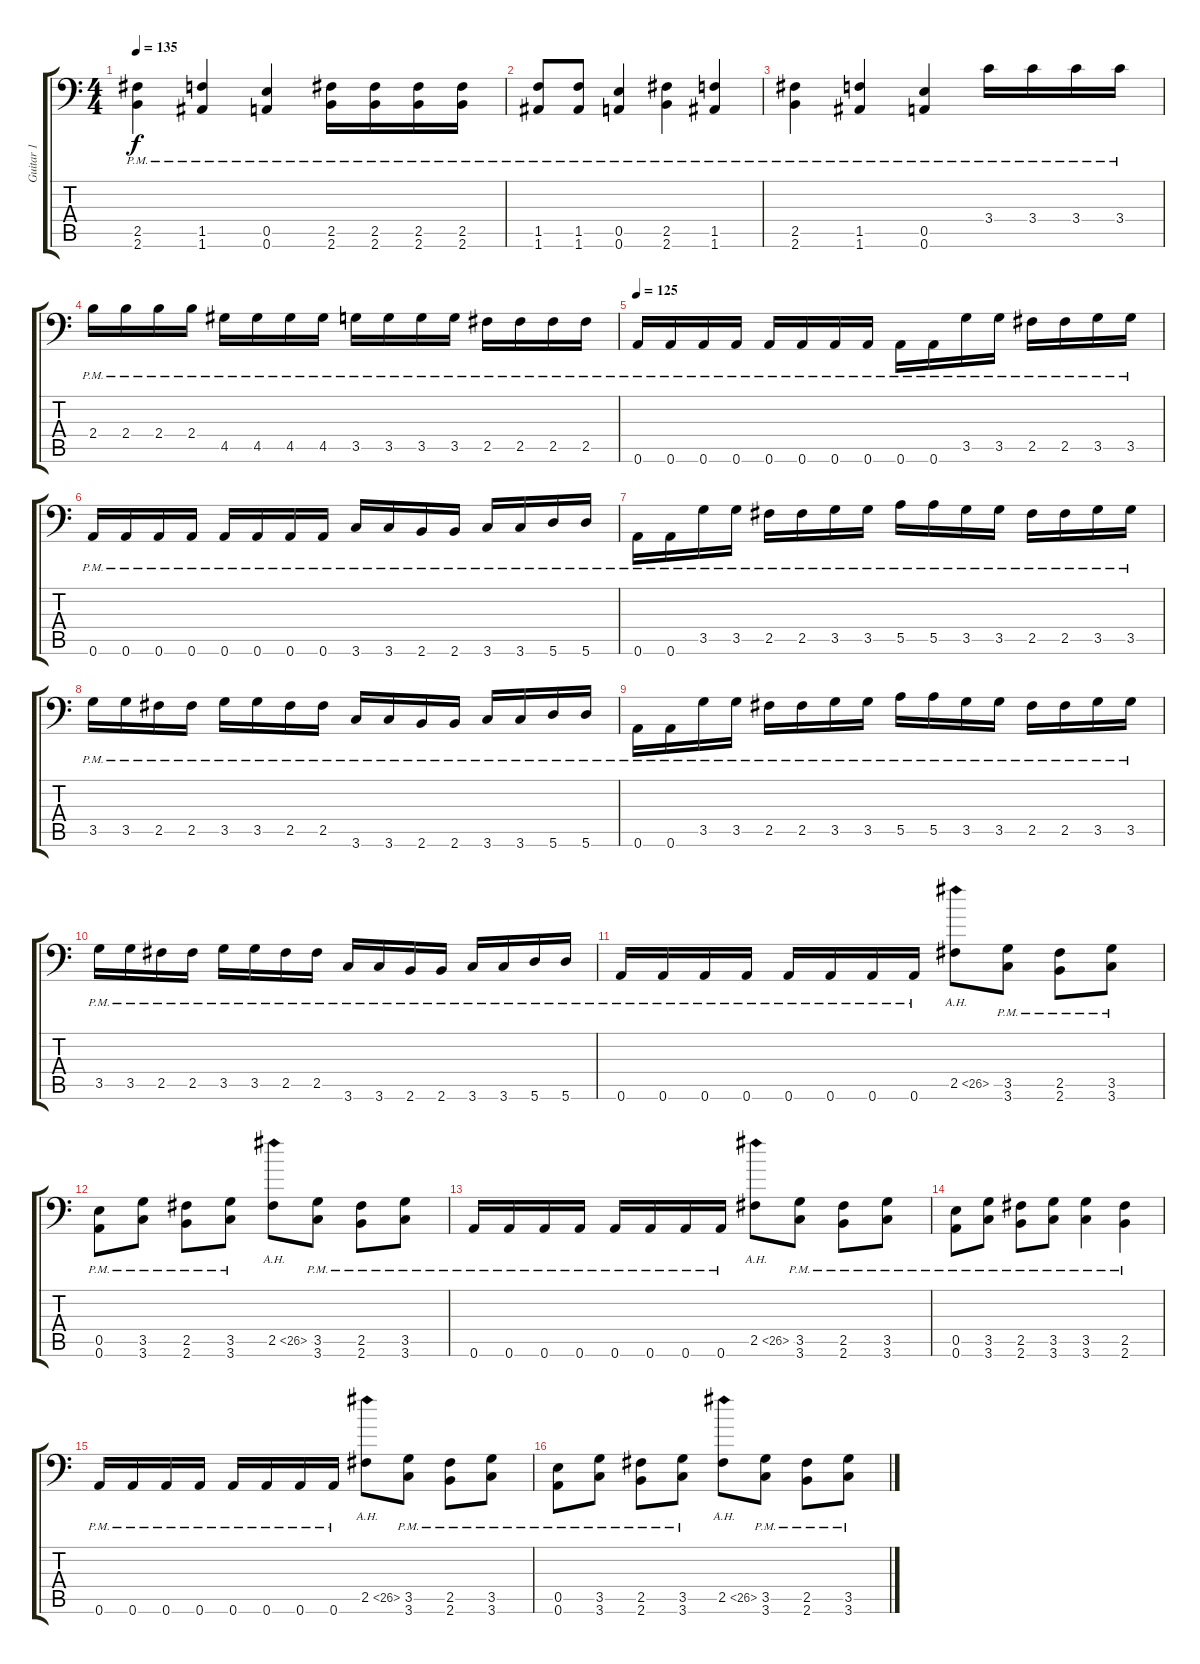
\track ("Guitar 1" "Guitar 1") {instrument distortionguitar}
\staff {score tabs}
\tuning (B3 Gb3 D3 A2 E2 A1) {hide}
\ts (4 4)
\tempo 135
\clef f4
\ks c
(2.5{pm} 2.6{pm}).4{dy f} (1.5{pm} 1.6{pm}).4 (0.5{pm} 0.6{pm}).4 (2.5{pm} 2.6{pm}).16 (2.5{pm} 2.6{pm}).16 (2.5{pm} 2.6{pm}).16 (2.5{pm} 2.6{pm}).16 |
(1.5{pm} 1.6{pm}).8 (1.5{pm} 1.6{pm}).8 (0.5{pm} 0.6{pm}).4 (2.5{pm} 2.6{pm}).4 (1.5{pm} 1.6{pm}).4 |
(2.5{pm} 2.6{pm}).4 (1.5{pm} 1.6{pm}).4 (0.5{pm} 0.6{pm}).4 3.4{pm}.16 3.4{pm}.16 3.4{pm}.16 3.4{pm}.16 |
2.4{pm}.16 2.4{pm}.16 2.4{pm}.16 2.4{pm}.16 4.5{pm}.16 4.5{pm}.16 4.5{pm}.16 4.5{pm}.16 3.5{pm}.16 3.5{pm}.16 3.5{pm}.16 3.5{pm}.16 2.5{pm}.16 2.5{pm}.16 2.5{pm}.16 2.5{pm}.16 |
\tempo 125
0.6{pm}.16 0.6{pm}.16 0.6{pm}.16 0.6{pm}.16 0.6{pm}.16 0.6{pm}.16 0.6{pm}.16 0.6{pm}.16 0.6{pm}.16 0.6{pm}.16 3.5{pm}.16 3.5{pm}.16 2.5{pm}.16 2.5{pm}.16 3.5{pm}.16 3.5{pm}.16 |
0.6{pm}.16 0.6{pm}.16 0.6{pm}.16 0.6{pm}.16 0.6{pm}.16 0.6{pm}.16 0.6{pm}.16 0.6{pm}.16 3.6{pm}.16 3.6{pm}.16 2.6{pm}.16 2.6{pm}.16 3.6{pm}.16 3.6{pm}.16 5.6{pm}.16 5.6{pm}.16 |
0.6{pm}.16 0.6{pm}.16 3.5{pm}.16 3.5{pm}.16 2.5{pm}.16 2.5{pm}.16 3.5{pm}.16 3.5{pm}.16 5.5{pm}.16 5.5{pm}.16 3.5{pm}.16 3.5{pm}.16 2.5{pm}.16 2.5{pm}.16 3.5{pm}.16 3.5{pm}.16 |
3.5{pm}.16 3.5{pm}.16 2.5{pm}.16 2.5{pm}.16 3.5{pm}.16 3.5{pm}.16 2.5{pm}.16 2.5{pm}.16 3.6{pm}.16 3.6{pm}.16 2.6{pm}.16 2.6{pm}.16 3.6{pm}.16 3.6{pm}.16 5.6{pm}.16 5.6{pm}.16 |
0.6{pm}.16 0.6{pm}.16 3.5{pm}.16 3.5{pm}.16 2.5{pm}.16 2.5{pm}.16 3.5{pm}.16 3.5{pm}.16 5.5{pm}.16 5.5{pm}.16 3.5{pm}.16 3.5{pm}.16 2.5{pm}.16 2.5{pm}.16 3.5{pm}.16 3.5{pm}.16 |
3.5{pm}.16 3.5{pm}.16 2.5{pm}.16 2.5{pm}.16 3.5{pm}.16 3.5{pm}.16 2.5{pm}.16 2.5{pm}.16 3.6{pm}.16 3.6{pm}.16 2.6{pm}.16 2.6{pm}.16 3.6{pm}.16 3.6{pm}.16 5.6{pm}.16 5.6{pm}.16 |
0.6{pm}.16 0.6{pm}.16 0.6{pm}.16 0.6{pm}.16 0.6{pm}.16 0.6{pm}.16 0.6{pm}.16 0.6{pm}.16 2.5{ah 24}.8 (3.5{pm} 3.6{pm}).8 (2.5{pm} 2.6{pm}).8 (3.5{pm} 3.6{pm}).8 |
(0.5{pm} 0.6{pm}).8 (3.5{pm} 3.6{pm}).8 (2.5{pm} 2.6{pm}).8 (3.5{pm} 3.6{pm}).8 2.5{ah 24}.8 (3.5{pm} 3.6{pm}).8 (2.5{pm} 2.6{pm}).8 (3.5{pm} 3.6{pm}).8 |
0.6{pm}.16 0.6{pm}.16 0.6{pm}.16 0.6{pm}.16 0.6{pm}.16 0.6{pm}.16 0.6{pm}.16 0.6{pm}.16 2.5{ah 24}.8 (3.5{pm} 3.6{pm}).8 (2.5{pm} 2.6{pm}).8 (3.5{pm} 3.6{pm}).8 |
(0.5{pm} 0.6{pm}).8 (3.5{pm} 3.6{pm}).8 (2.5{pm} 2.6{pm}).8 (3.5{pm} 3.6{pm}).8 (3.5{pm} 3.6{pm}).4 (2.5{pm} 2.6{pm}).4 |
0.6{pm}.16 0.6{pm}.16 0.6{pm}.16 0.6{pm}.16 0.6{pm}.16 0.6{pm}.16 0.6{pm}.16 0.6{pm}.16 2.5{ah 24}.8 (3.5{pm} 3.6{pm}).8 (2.5{pm} 2.6{pm}).8 (3.5{pm} 3.6{pm}).8 |
(0.5{pm} 0.6{pm}).8 (3.5{pm} 3.6{pm}).8 (2.5{pm} 2.6{pm}).8 (3.5{pm} 3.6{pm}).8 2.5{ah 24}.8 (3.5{pm} 3.6{pm}).8 (2.5{pm} 2.6{pm}).8 (3.5{pm} 3.6{pm}).8
